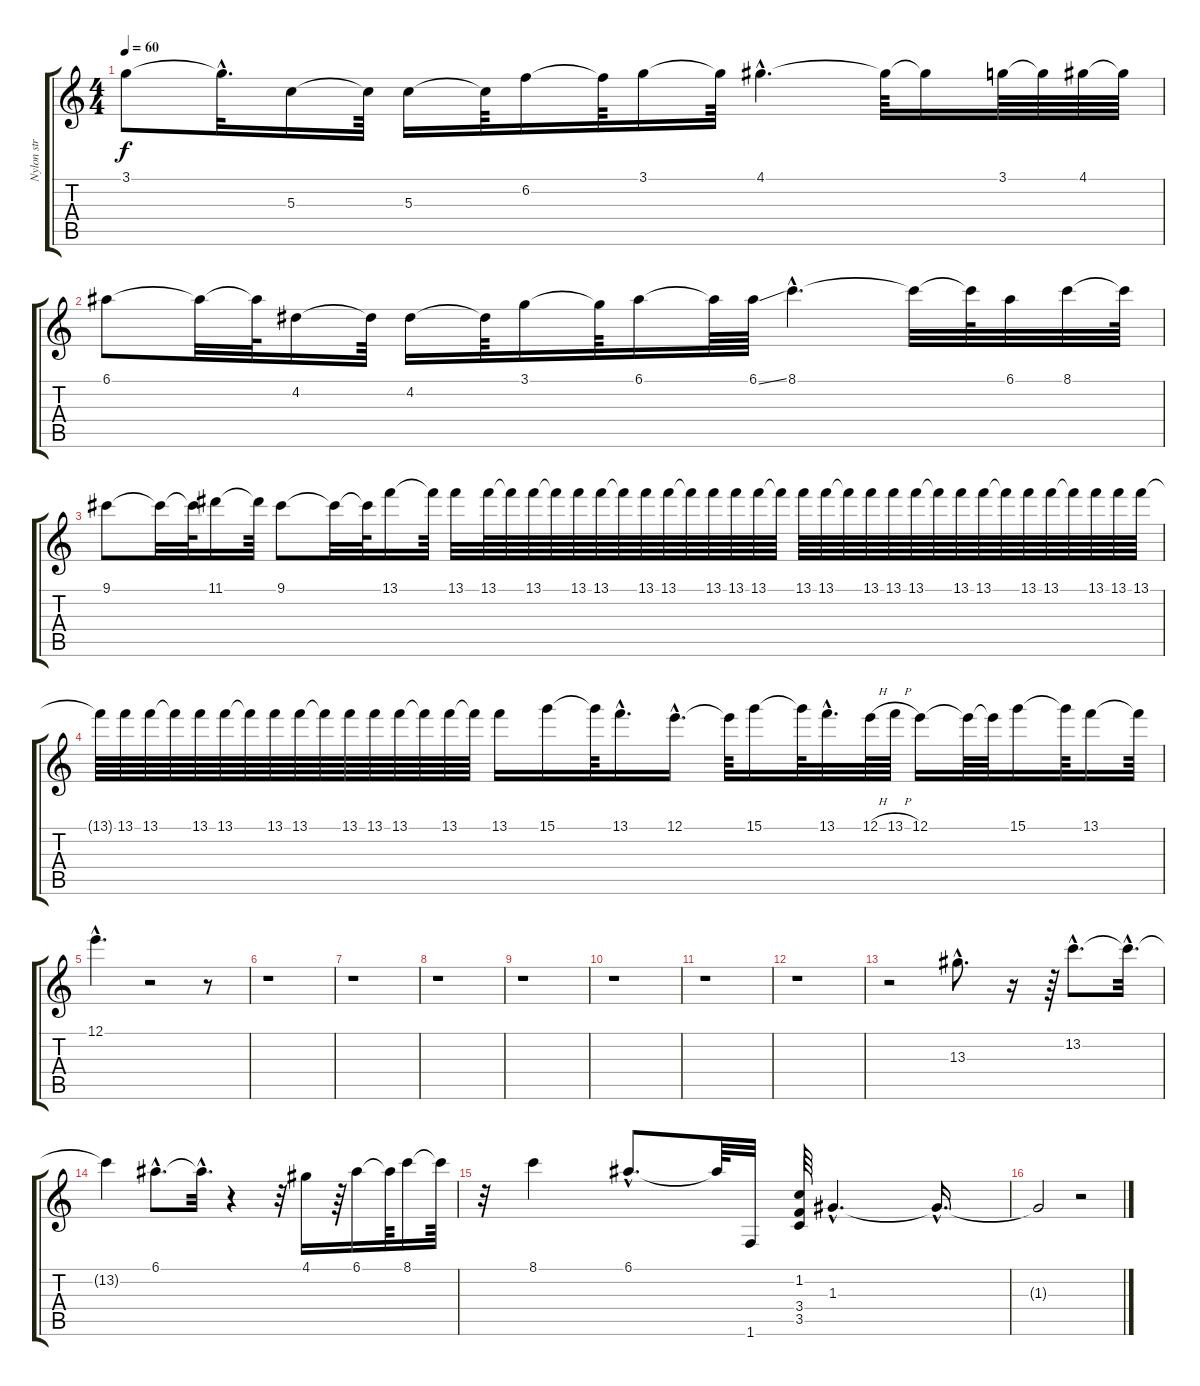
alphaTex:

\track (" Nylon strings guitar" " Nylon str") {instrument acousticguitarnylon}
\staff {score tabs}
\tuning (E4 B3 G3 D3 A2 E2) {hide}
\ts (4 4)
\tempo 60
\clef g2
\ks c
3.1.8{dy f} 3.1{hac t}.32{d} 5.3.16 5.3{t}.64 5.3.16 5.3{t}.64 6.2.16 6.2{t}.64 3.1.16 3.1{t}.64 4.1{hac}.4{d} 4.1{t}.64 4.1{t}.16 3.1.64 3.1{t}.64 4.1.64 4.1{t}.64 |
6.1.8 6.1{t}.32 6.1{t}.64 4.2.16 4.2{t}.64 4.2.16 4.2{t}.64 3.1.16 3.1{t}.64 6.1.16 6.1{t}.64 6.1{ss}.64 8.1{hac}.4{d} 8.1{t}.32 8.1{t}.64 6.1.32 8.1.32 8.1{t}.64 |
9.1.8 9.1{t}.32 9.1{t}.64 11.1.16 11.1{t}.64 9.1.8 9.1{t}.32 9.1{t}.64 13.1.16 13.1{t}.64 13.1.32 13.1.64 13.1{t}.64 13.1.64 13.1{t}.64 13.1.64 13.1.64 13.1{t}.64 13.1.64 13.1.64 13.1{t}.64 13.1.64 13.1.64 13.1.64 13.1{t}.64 13.1.64 13.1.64 13.1{t}.64 13.1.64 13.1.64 13.1.64 13.1{t}.64 13.1.64 13.1.64 13.1{t}.64 13.1.64 13.1.64 13.1{t}.64 13.1.64 13.1.64 13.1.64 |
13.1{t}.64 13.1.64 13.1.64 13.1{t}.64 13.1.64 13.1.64 13.1{t}.64 13.1.64 13.1.64 13.1{t}.64 13.1.64 13.1.64 13.1.64 13.1{t}.64 13.1.64 13.1{t}.64 13.1.16 15.1.16 15.1{t}.64 13.1{hac}.16{d} 12.1{hac}.16{d} 12.1{t}.64 15.1.16 15.1{t}.64 13.1{hac}.32{d} 12.1{h}.64 13.1{h}.64 12.1.16 12.1{t}.64 12.1{t}.64 15.1.16 15.1{t}.64 13.1.16 13.1{t}.64 |
12.1{hac}.4{d} r.2 r.8 |
r.1 |
r.1 |
r.1 |
r.1 |
r.1 |
r.1 |
r.1 |
r.2 13.3{hac}.8{d} r.16 r.64 13.2{hac}.8{d} 13.2{hac t}.32{d} |
13.2{t}.4 6.1{hac}.8{d} 6.1{hac t}.32{d} r.4 r.32 4.1.16 r.64 6.1.16 6.1{t}.64 8.1.16 8.1{t}.64 |
r.32 8.1.4 6.1{hac}.8{d} 6.1{t}.64 1.6.32 (1.2 3.4 3.5).64 1.3{hac}.4{d} 1.3{hac t}.16{d} |
1.3{t}.2 r.2
